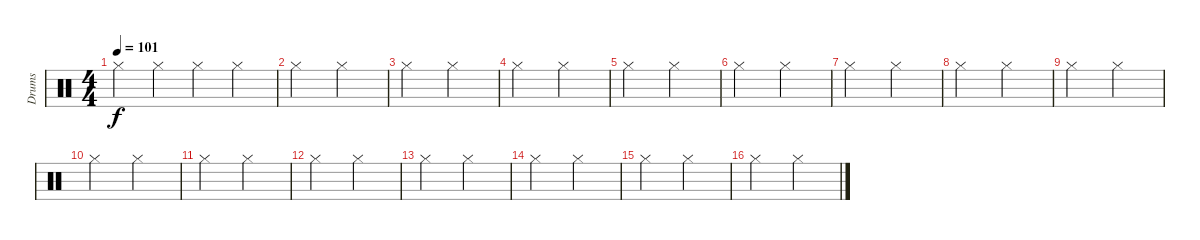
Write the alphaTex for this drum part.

\track ("Drums" "Drums") {instrument percussion}
\staff {score}
\articulation defaults
\ts (4 4)
\tempo 101
\clef neutral
\ks c "Hi-Hat (closed)".4{dy f} "Hi-Hat (closed)".4 "Hi-Hat (closed)".4 "Hi-Hat (closed)".4
|
"Hi-Hat (closed)".2 "Hi-Hat (closed)".2 |
"Hi-Hat (closed)".2 "Hi-Hat (closed)".2 |
"Hi-Hat (closed)".2 "Hi-Hat (closed)".2 |
"Hi-Hat (closed)".2 "Hi-Hat (closed)".2 |
"Hi-Hat (closed)".2 "Hi-Hat (closed)".2 |
"Hi-Hat (closed)".2 "Hi-Hat (closed)".2 |
"Hi-Hat (closed)".2 "Hi-Hat (closed)".2 |
"Hi-Hat (closed)".2 "Hi-Hat (closed)".2 |
"Hi-Hat (closed)".2 "Hi-Hat (closed)".2 |
"Hi-Hat (closed)".2 "Hi-Hat (closed)".2 |
"Hi-Hat (closed)".2 "Hi-Hat (closed)".2 |
"Hi-Hat (closed)".2 "Hi-Hat (closed)".2 |
"Hi-Hat (closed)".2 "Hi-Hat (closed)".2 |
"Hi-Hat (closed)".2 "Hi-Hat (closed)".2 |
"Hi-Hat (closed)".2 "Hi-Hat (closed)".2
